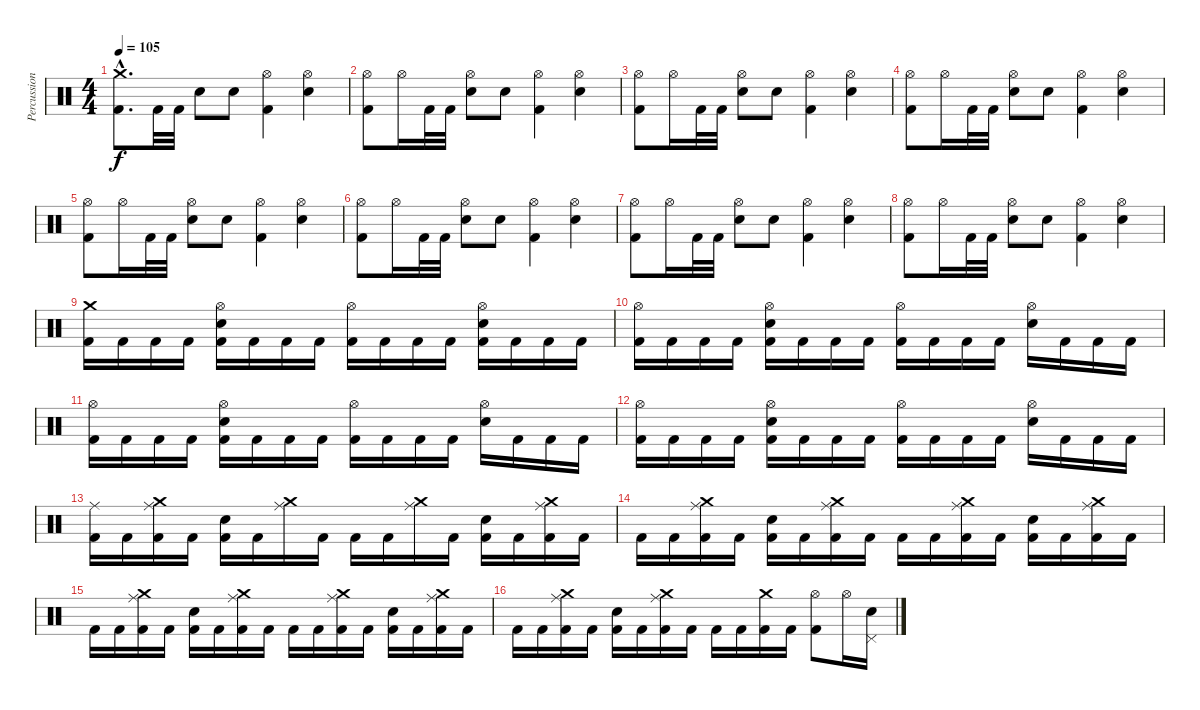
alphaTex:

\track ("Percussioni" "Percussion") {instrument percussion}
\staff {score}
\articulation defaults
\ts (4 4)
\tempo 105
\clef neutral
\ks c
("Crash medium (hit)"{hac} "Kick (hit) 2"{hac}).8{d dy f} "Kick (hit) 2".32 "Kick (hit) 2".32 "Electric Snare (hit)".8 "Electric Snare (hit)".8 ("Hi-Hat (open)" "Kick (hit) 2").4 ("Hi-Hat (open)" "Electric Snare (hit)").4 |
("Hi-Hat (open)" "Kick (hit) 2").8 "Hi-Hat (open)".16 "Kick (hit) 2".32 "Kick (hit) 2".32 ("Hi-Hat (open)" "Electric Snare (hit)").8 "Electric Snare (hit)".8 ("Hi-Hat (open)" "Kick (hit) 2").4 ("Hi-Hat (open)" "Electric Snare (hit)").4 |
("Hi-Hat (open)" "Kick (hit) 2").8 "Hi-Hat (open)".16 "Kick (hit) 2".32 "Kick (hit) 2".32 ("Hi-Hat (open)" "Electric Snare (hit)").8 "Electric Snare (hit)".8 ("Hi-Hat (open)" "Kick (hit) 2").4 ("Hi-Hat (open)" "Electric Snare (hit)").4 |
("Hi-Hat (open)" "Kick (hit) 2").8 "Hi-Hat (open)".16 "Kick (hit) 2".32 "Kick (hit) 2".32 ("Hi-Hat (open)" "Electric Snare (hit)").8 "Electric Snare (hit)".8 ("Hi-Hat (open)" "Kick (hit) 2").4 ("Hi-Hat (open)" "Electric Snare (hit)").4 |
("Hi-Hat (open)" "Kick (hit) 2").8 "Hi-Hat (open)".16 "Kick (hit) 2".32 "Kick (hit) 2".32 ("Hi-Hat (open)" "Electric Snare (hit)").8 "Electric Snare (hit)".8 ("Hi-Hat (open)" "Kick (hit) 2").4 ("Hi-Hat (open)" "Electric Snare (hit)").4 |
("Hi-Hat (open)" "Kick (hit) 2").8 "Hi-Hat (open)".16 "Kick (hit) 2".32 "Kick (hit) 2".32 ("Hi-Hat (open)" "Electric Snare (hit)").8 "Electric Snare (hit)".8 ("Hi-Hat (open)" "Kick (hit) 2").4 ("Hi-Hat (open)" "Electric Snare (hit)").4 |
("Hi-Hat (open)" "Kick (hit) 2").8 "Hi-Hat (open)".16 "Kick (hit) 2".32 "Kick (hit) 2".32 ("Hi-Hat (open)" "Electric Snare (hit)").8 "Electric Snare (hit)".8 ("Hi-Hat (open)" "Kick (hit) 2").4 ("Hi-Hat (open)" "Electric Snare (hit)").4 |
("Hi-Hat (open)" "Kick (hit) 2").8 "Hi-Hat (open)".16 "Kick (hit) 2".32 "Kick (hit) 2".32 ("Hi-Hat (open)" "Electric Snare (hit)").8 "Electric Snare (hit)".8 ("Hi-Hat (open)" "Kick (hit) 2").4 ("Hi-Hat (open)" "Electric Snare (hit)").4 |
("Crash medium (hit)" "Kick (hit) 2").16 "Kick (hit) 2".16 "Kick (hit) 2".16 "Kick (hit) 2".16 ("Hi-Hat (open)" "Electric Snare (hit)" "Kick (hit) 2").16 "Kick (hit) 2".16 "Kick (hit) 2".16 "Kick (hit) 2".16 ("Hi-Hat (open)" "Kick (hit) 2").16 "Kick (hit) 2".16 "Kick (hit) 2".16 "Kick (hit) 2".16 ("Hi-Hat (open)" "Electric Snare (hit)" "Kick (hit) 2").16 "Kick (hit) 2".16 "Kick (hit) 2".16 "Kick (hit) 2".16 |
("Hi-Hat (open)" "Kick (hit) 2").16 "Kick (hit) 2".16 "Kick (hit) 2".16 "Kick (hit) 2".16 ("Hi-Hat (open)" "Electric Snare (hit)" "Kick (hit) 2").16 "Kick (hit) 2".16 "Kick (hit) 2".16 "Kick (hit) 2".16 ("Hi-Hat (open)" "Kick (hit) 2").16 "Kick (hit) 2".16 "Kick (hit) 2".16 "Kick (hit) 2".16 ("Electric Snare (hit)" "Hi-Hat (open)").16 "Kick (hit) 2".16 "Kick (hit) 2".16 "Kick (hit) 2".16 |
("Hi-Hat (open)" "Kick (hit) 2").16 "Kick (hit) 2".16 "Kick (hit) 2".16 "Kick (hit) 2".16 ("Hi-Hat (open)" "Electric Snare (hit)" "Kick (hit) 2").16 "Kick (hit) 2".16 "Kick (hit) 2".16 "Kick (hit) 2".16 ("Hi-Hat (open)" "Kick (hit) 2").16 "Kick (hit) 2".16 "Kick (hit) 2".16 "Kick (hit) 2".16 ("Electric Snare (hit)" "Hi-Hat (open)").16 "Kick (hit) 2".16 "Kick (hit) 2".16 "Kick (hit) 2".16 |
("Hi-Hat (open)" "Kick (hit) 2").16 "Kick (hit) 2".16 "Kick (hit) 2".16 "Kick (hit) 2".16 ("Hi-Hat (open)" "Electric Snare (hit)" "Kick (hit) 2").16 "Kick (hit) 2".16 "Kick (hit) 2".16 "Kick (hit) 2".16 ("Hi-Hat (open)" "Kick (hit) 2").16 "Kick (hit) 2".16 "Kick (hit) 2".16 "Kick (hit) 2".16 ("Electric Snare (hit)" "Hi-Hat (open)").16 "Kick (hit) 2".16 "Kick (hit) 2".16 "Kick (hit) 2".16 |
("Ride (middle)" "Kick (hit) 2").16 "Kick (hit) 2".16 ("Crash medium (hit)" "Ride (middle)" "Kick (hit) 2").16 "Kick (hit) 2".16 ("Electric Snare (hit)" "Kick (hit) 2").16 "Kick (hit) 2".16 ("Crash medium (hit)" "Ride (middle)").16 "Kick (hit) 2".16 "Kick (hit) 2".16 "Kick (hit) 2".16 ("Crash medium (hit)" "Ride (middle)").16 "Kick (hit) 2".16 ("Electric Snare (hit)" "Kick (hit) 2").16 "Kick (hit) 2".16 ("Crash medium (hit)" "Ride (middle)" "Kick (hit) 2").16 "Kick (hit) 2".16 |
"Kick (hit) 2".16 "Kick (hit) 2".16 ("Crash medium (hit)" "Ride (middle)" "Kick (hit) 2").16 "Kick (hit) 2".16 ("Electric Snare (hit)" "Kick (hit) 2").16 "Kick (hit) 2".16 ("Crash medium (hit)" "Ride (middle)" "Kick (hit) 2").16 "Kick (hit) 2".16 "Kick (hit) 2".16 "Kick (hit) 2".16 ("Crash medium (hit)" "Ride (middle)" "Kick (hit) 2").16 "Kick (hit) 2".16 ("Electric Snare (hit)" "Kick (hit) 2").16 "Kick (hit) 2".16 ("Crash medium (hit)" "Ride (middle)" "Kick (hit) 2").16 "Kick (hit) 2".16 |
"Kick (hit) 2".16 "Kick (hit) 2".16 ("Crash medium (hit)" "Ride (middle)" "Kick (hit) 2").16 "Kick (hit) 2".16 ("Electric Snare (hit)" "Kick (hit) 2").16 "Kick (hit) 2".16 ("Crash medium (hit)" "Ride (middle)" "Kick (hit) 2").16 "Kick (hit) 2".16 "Kick (hit) 2".16 "Kick (hit) 2".16 ("Crash medium (hit)" "Ride (middle)" "Kick (hit) 2").16 "Kick (hit) 2".16 ("Electric Snare (hit)" "Kick (hit) 2").16 "Kick (hit) 2".16 ("Crash medium (hit)" "Ride (middle)" "Kick (hit) 2").16 "Kick (hit) 2".16 |
"Kick (hit) 2".16 "Kick (hit) 2".16 ("Crash medium (hit)" "Ride (middle)" "Kick (hit) 2").16 "Kick (hit) 2".16 ("Electric Snare (hit)" "Kick (hit) 2").16 "Kick (hit) 2".16 ("Crash medium (hit)" "Ride (middle)" "Kick (hit) 2").16 "Kick (hit) 2".16 "Kick (hit) 2".16 "Kick (hit) 2".16 ("Crash medium (hit)" "Kick (hit) 2").16 "Kick (hit) 2".16 ("Hi-Hat (open)" "Kick (hit) 2").8 "Hi-Hat (open)".16 ("Pedal Hi-Hat (hit)" "Electric Snare (hit)").16
